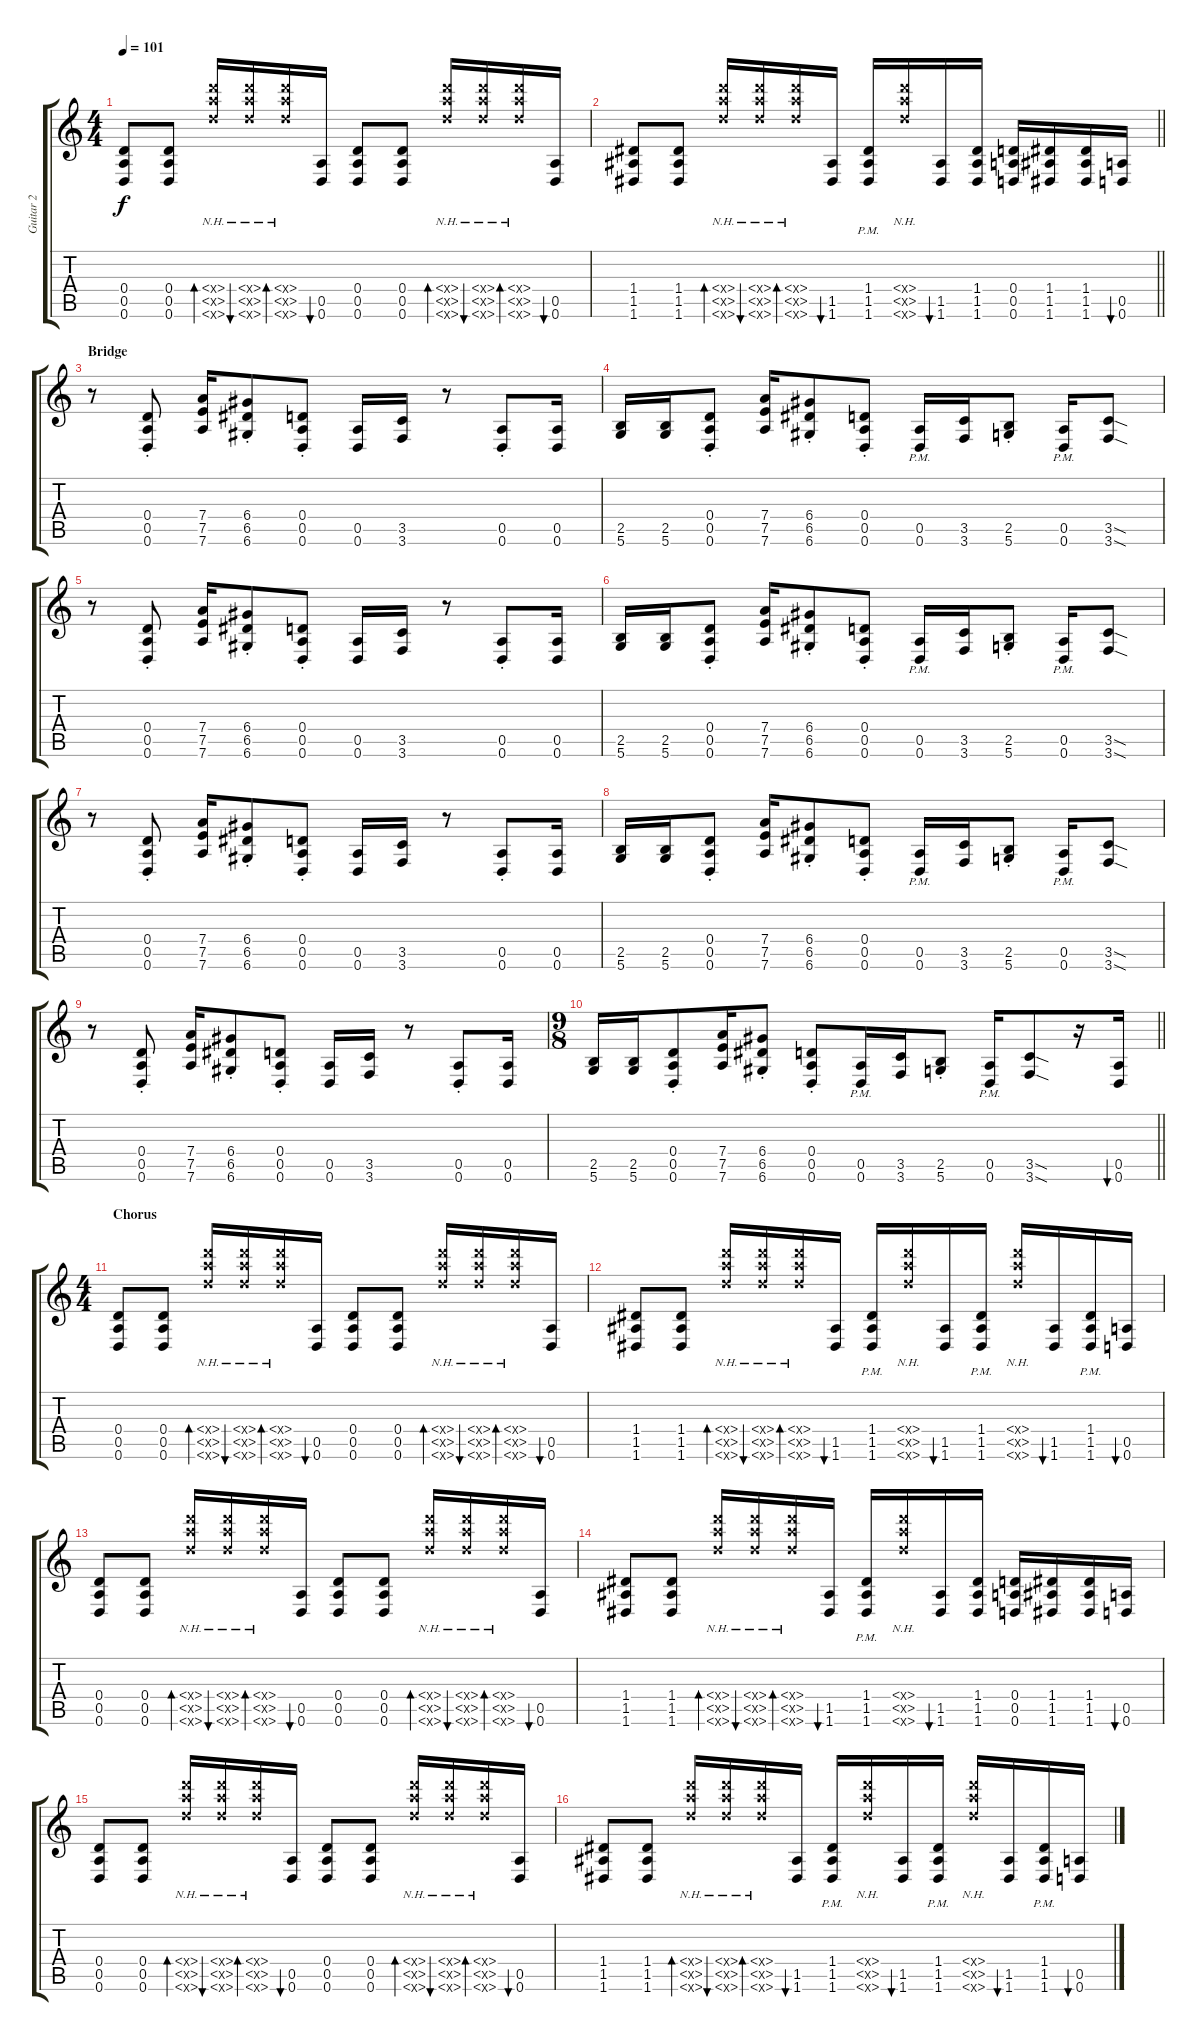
\track ("Guitar 2" "Guitar 2") {instrument overdrivenguitar}
\staff {score tabs}
\tuning (E4 B3 G3 D3 A2 D2) {hide}
\ts (4 4)
\tempo 101
\clef g2
\ks c
(0.4 0.5 0.6).8{dy f} (0.4 0.5 0.6).8 (5.4{nh x} 5.5{nh x} 5.6{nh x}).16{bd 120} (5.4{nh x} 5.5{nh x} 5.6{nh x}).16{bu 120} (5.4{nh x} 5.5{nh x} 5.6{nh x}).16{bd 120} (0.5 0.6).16{bu 120} (0.4 0.5 0.6).8 (0.4 0.5 0.6).8 (5.4{nh x} 5.5{nh x} 5.6{nh x}).16{bd 120} (5.4{nh x} 5.5{nh x} 5.6{nh x}).16{bu 120} (5.4{nh x} 5.5{nh x} 5.6{nh x}).16{bd 120} (0.5 0.6).16{bu 120} |
\barLineRight lightlight
(1.4 1.5 1.6).8 (1.4 1.5 1.6).8 (5.4{nh x} 5.5{nh x} 5.6{nh x}).16{bd 120} (5.4{nh x} 5.5{nh x} 5.6{nh x}).16{bu 120} (5.4{nh x} 5.5{nh x} 5.6{nh x}).16{bd 120} (1.5 1.6).16{bu 120} (1.4{pm} 1.5{pm} 1.6{pm}).16 (5.4{nh x} 5.5{nh x} 5.6{nh x}).16 (1.5 1.6).16{bu 120} (1.4 1.5 1.6).16 (0.4 0.5 0.6).16 (1.4 1.5 1.6).16 (1.4 1.5 1.6).16 (0.5 0.6).16{bu 120} |
\section ("" "Bridge")
r.8 (0.4{st} 0.5{st} 0.6{st}).8 (7.4 7.5 7.6).16 (6.4{st} 6.5{st} 6.6{st}).8 (0.4{st} 0.5{st} 0.6{st}).8 (0.5 0.6).16 (3.5 3.6).16 r.8 (0.5{st} 0.6{st}).8 (0.5 0.6).16 |
(2.5 5.6).16 (2.5 5.6).16 (0.4{st} 0.5{st} 0.6{st}).8 (7.4 7.5 7.6).16 (6.4{st} 6.5{st} 6.6{st}).8 (0.4{st} 0.5{st} 0.6{st}).8 (0.5 0.6{pm}).16 (3.5 3.6).16 (2.5{st} 5.6{st}).8 (0.5 0.6{pm}).16 (3.5{sod} 3.6{sod}).8 |
r.8 (0.4{st} 0.5{st} 0.6{st}).8 (7.4 7.5 7.6).16 (6.4{st} 6.5{st} 6.6{st}).8 (0.4{st} 0.5{st} 0.6{st}).8 (0.5 0.6).16 (3.5 3.6).16 r.8 (0.5{st} 0.6{st}).8 (0.5 0.6).16 |
(2.5 5.6).16 (2.5 5.6).16 (0.4{st} 0.5{st} 0.6{st}).8 (7.4 7.5 7.6).16 (6.4{st} 6.5{st} 6.6{st}).8 (0.4{st} 0.5{st} 0.6{st}).8 (0.5 0.6{pm}).16 (3.5 3.6).16 (2.5{st} 5.6{st}).8 (0.5 0.6{pm}).16 (3.5{sod} 3.6{sod}).8 |
r.8 (0.4{st} 0.5{st} 0.6{st}).8 (7.4 7.5 7.6).16 (6.4{st} 6.5{st} 6.6{st}).8 (0.4{st} 0.5{st} 0.6{st}).8 (0.5 0.6).16 (3.5 3.6).16 r.8 (0.5{st} 0.6{st}).8 (0.5 0.6).16 |
(2.5 5.6).16 (2.5 5.6).16 (0.4{st} 0.5{st} 0.6{st}).8 (7.4 7.5 7.6).16 (6.4{st} 6.5{st} 6.6{st}).8 (0.4{st} 0.5{st} 0.6{st}).8 (0.5 0.6{pm}).16 (3.5 3.6).16 (2.5{st} 5.6{st}).8 (0.5 0.6{pm}).16 (3.5{sod} 3.6{sod}).8 |
r.8 (0.4{st} 0.5{st} 0.6{st}).8 (7.4 7.5 7.6).16 (6.4{st} 6.5{st} 6.6{st}).8 (0.4{st} 0.5{st} 0.6{st}).8 (0.5 0.6).16 (3.5 3.6).16 r.8 (0.5{st} 0.6{st}).8 (0.5 0.6).16 |
\ts (9 8)
\barLineRight lightlight
(2.5 5.6).16 (2.5 5.6).16 (0.4{st} 0.5{st} 0.6{st}).8 (7.4 7.5 7.6).16 (6.4{st} 6.5{st} 6.6{st}).8 (0.4{st} 0.5{st} 0.6{st}).8 (0.5 0.6{pm}).16 (3.5 3.6).16 (2.5{st} 5.6{st}).8 (0.5 0.6{pm}).16 (3.5{sod} 3.6{sod}).8 r.16 (0.5 0.6).16{bu 120} |
\ts (4 4)
\section ("" "Chorus")
(0.4 0.5 0.6).8 (0.4 0.5 0.6).8 (5.4{nh x} 5.5{nh x} 5.6{nh x}).16{bd 120} (5.4{nh x} 5.5{nh x} 5.6{nh x}).16{bu 120} (5.4{nh x} 5.5{nh x} 5.6{nh x}).16{bd 120} (0.5 0.6).16{bu 120} (0.4 0.5 0.6).8 (0.4 0.5 0.6).8 (5.4{nh x} 5.5{nh x} 5.6{nh x}).16{bd 120} (5.4{nh x} 5.5{nh x} 5.6{nh x}).16{bu 120} (5.4{nh x} 5.5{nh x} 5.6{nh x}).16{bd 120} (0.5 0.6).16{bu 120} |
(1.4 1.5 1.6).8 (1.4 1.5 1.6).8 (5.4{nh x} 5.5{nh x} 5.6{nh x}).16{bd 120} (5.4{nh x} 5.5{nh x} 5.6{nh x}).16{bu 120} (5.4{nh x} 5.5{nh x} 5.6{nh x}).16{bd 120} (1.5 1.6).16{bu 120} (1.4{pm} 1.5{pm} 1.6{pm}).16 (5.4{nh x} 5.5{nh x} 5.6{nh x}).16 (1.5 1.6).16{bu 120} (1.4{pm} 1.5{pm} 1.6{pm}).16 (5.4{nh x} 5.5{nh x} 5.6{nh x}).16 (1.5 1.6).16{bu 120} (1.4{pm} 1.5{pm} 1.6{pm}).16 (0.5 0.6).16{bu 120} |
(0.4 0.5 0.6).8 (0.4 0.5 0.6).8 (5.4{nh x} 5.5{nh x} 5.6{nh x}).16{bd 120} (5.4{nh x} 5.5{nh x} 5.6{nh x}).16{bu 120} (5.4{nh x} 5.5{nh x} 5.6{nh x}).16{bd 120} (0.5 0.6).16{bu 120} (0.4 0.5 0.6).8 (0.4 0.5 0.6).8 (5.4{nh x} 5.5{nh x} 5.6{nh x}).16{bd 120} (5.4{nh x} 5.5{nh x} 5.6{nh x}).16{bu 120} (5.4{nh x} 5.5{nh x} 5.6{nh x}).16{bd 120} (0.5 0.6).16{bu 120} |
(1.4 1.5 1.6).8 (1.4 1.5 1.6).8 (5.4{nh x} 5.5{nh x} 5.6{nh x}).16{bd 120} (5.4{nh x} 5.5{nh x} 5.6{nh x}).16{bu 120} (5.4{nh x} 5.5{nh x} 5.6{nh x}).16{bd 120} (1.5 1.6).16{bu 120} (1.4{pm} 1.5{pm} 1.6{pm}).16 (5.4{nh x} 5.5{nh x} 5.6{nh x}).16 (1.5 1.6).16{bu 120} (1.4 1.5 1.6).16 (0.4 0.5 0.6).16 (1.4 1.5 1.6).16 (1.4 1.5 1.6).16 (0.5 0.6).16{bu 120} |
(0.4 0.5 0.6).8 (0.4 0.5 0.6).8 (5.4{nh x} 5.5{nh x} 5.6{nh x}).16{bd 120} (5.4{nh x} 5.5{nh x} 5.6{nh x}).16{bu 120} (5.4{nh x} 5.5{nh x} 5.6{nh x}).16{bd 120} (0.5 0.6).16{bu 120} (0.4 0.5 0.6).8 (0.4 0.5 0.6).8 (5.4{nh x} 5.5{nh x} 5.6{nh x}).16{bd 120} (5.4{nh x} 5.5{nh x} 5.6{nh x}).16{bu 120} (5.4{nh x} 5.5{nh x} 5.6{nh x}).16{bd 120} (0.5 0.6).16{bu 120} |
(1.4 1.5 1.6).8 (1.4 1.5 1.6).8 (5.4{nh x} 5.5{nh x} 5.6{nh x}).16{bd 120} (5.4{nh x} 5.5{nh x} 5.6{nh x}).16{bu 120} (5.4{nh x} 5.5{nh x} 5.6{nh x}).16{bd 120} (1.5 1.6).16{bu 120} (1.4{pm} 1.5{pm} 1.6{pm}).16 (5.4{nh x} 5.5{nh x} 5.6{nh x}).16 (1.5 1.6).16{bu 120} (1.4{pm} 1.5{pm} 1.6{pm}).16 (5.4{nh x} 5.5{nh x} 5.6{nh x}).16 (1.5 1.6).16{bu 120} (1.4{pm} 1.5{pm} 1.6{pm}).16 (0.5 0.6).16{bu 120}
